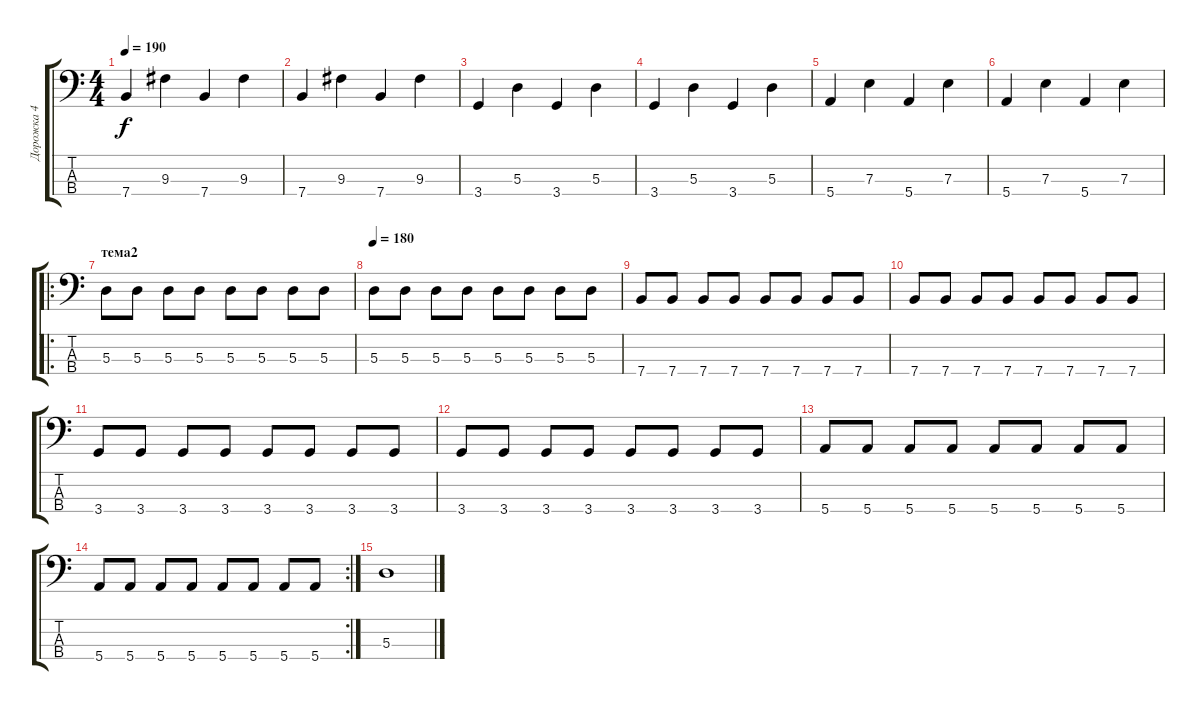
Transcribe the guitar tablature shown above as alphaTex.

\track ("Дорожка 4" "Дорожка 4") {instrument electricbassfinger}
\staff {score tabs}
\tuning (G2 D2 A1 E1) {hide}
\ts (4 4)
\tempo 190
\clef f4
\ks c
7.4.4{dy f} 9.3.4 7.4.4 9.3.4 |
7.4.4 9.3.4 7.4.4 9.3.4 |
3.4.4 5.3.4 3.4.4 5.3.4 |
3.4.4 5.3.4 3.4.4 5.3.4 |
5.4.4 7.3.4 5.4.4 7.3.4 |
5.4.4 7.3.4 5.4.4 7.3.4 |
\ro
\section ("" "тема2")
5.3.8 5.3.8 5.3.8 5.3.8 5.3.8 5.3.8 5.3.8 5.3.8 |
\tempo 180
5.3.8 5.3.8 5.3.8 5.3.8 5.3.8 5.3.8 5.3.8 5.3.8 |
7.4.8 7.4.8 7.4.8 7.4.8 7.4.8 7.4.8 7.4.8 7.4.8 |
7.4.8 7.4.8 7.4.8 7.4.8 7.4.8 7.4.8 7.4.8 7.4.8 |
3.4.8 3.4.8 3.4.8 3.4.8 3.4.8 3.4.8 3.4.8 3.4.8 |
3.4.8 3.4.8 3.4.8 3.4.8 3.4.8 3.4.8 3.4.8 3.4.8 |
5.4.8 5.4.8 5.4.8 5.4.8 5.4.8 5.4.8 5.4.8 5.4.8 |
\rc 2
5.4.8 5.4.8 5.4.8 5.4.8 5.4.8 5.4.8 5.4.8 5.4.8 |
5.3.1
